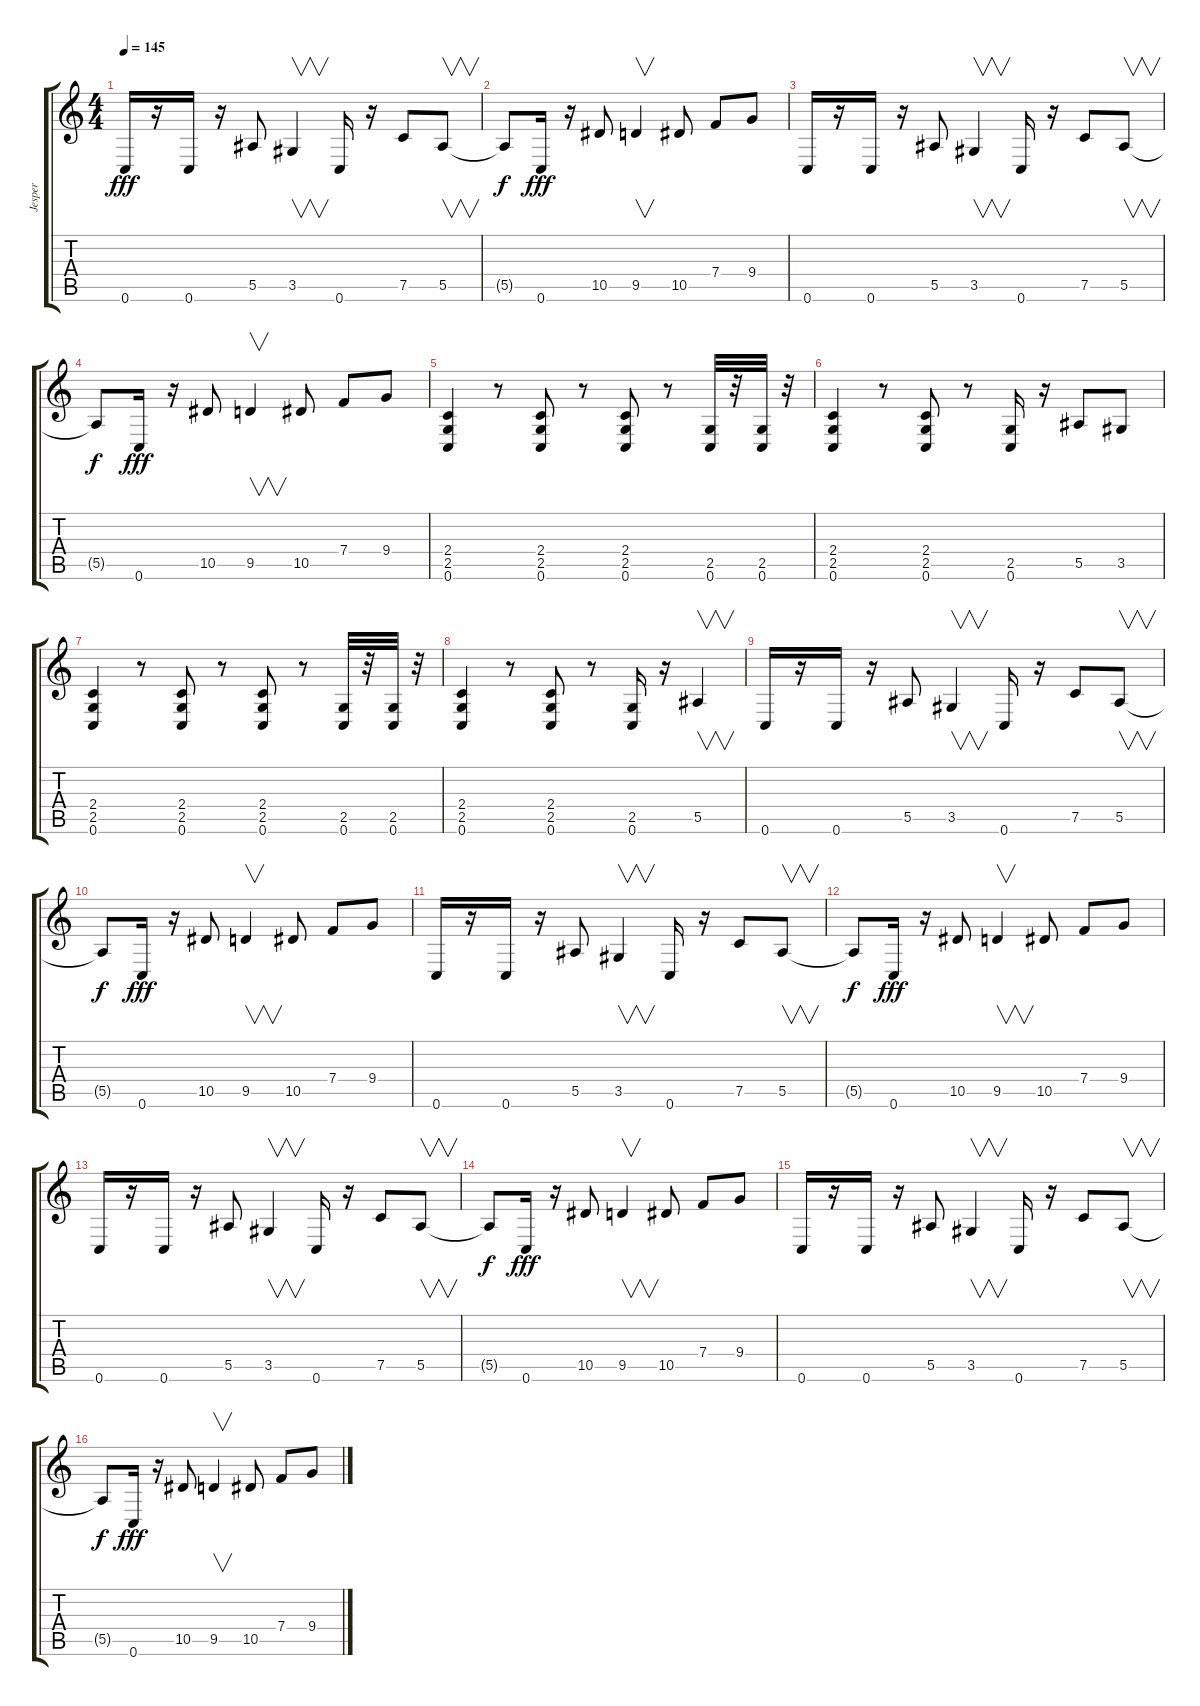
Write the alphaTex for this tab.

\track ("Jesper" "Jesper") {instrument overdrivenguitar}
\staff {score tabs}
\tuning (C4 G3 Eb3 Bb2 F2 C2) {hide}
\ts (4 4)
\tempo 145
\clef g2
\ks c
0.6.16{dy fff} r.16 0.6.16 r.16 5.5.8 3.5.4{v} 0.6.16 r.16 7.5.8 5.5.8{v} |
5.5{t}.8{dy f} 0.6.16{dy fff} r.16 10.5.8 9.5.4{v} 10.5.8 7.4.8 9.4.8 |
0.6.16 r.16 0.6.16 r.16 5.5.8 3.5.4{v} 0.6.16 r.16 7.5.8 5.5.8{v} |
5.5{t}.8{dy f} 0.6.16{dy fff} r.16 10.5.8 9.5.4{v} 10.5.8 7.4.8 9.4.8 |
(2.4 2.5 0.6).4 r.8 (2.4 2.5 0.6).8 r.8 (2.4 2.5 0.6).8 r.8 (2.5 0.6).32 r.32 (2.5 0.6).32 r.32 |
(2.4 2.5 0.6).4 r.8 (2.4 2.5 0.6).8 r.8 (2.5 0.6).16 r.16 5.5.8 3.5.8 |
(2.4 2.5 0.6).4 r.8 (2.4 2.5 0.6).8 r.8 (2.4 2.5 0.6).8 r.8 (2.5 0.6).32 r.32 (2.5 0.6).32 r.32 |
(2.4 2.5 0.6).4 r.8 (2.4 2.5 0.6).8 r.8 (2.5 0.6).16 r.16 5.5.4{v} |
0.6.16 r.16 0.6.16 r.16 5.5.8 3.5.4{v} 0.6.16 r.16 7.5.8 5.5.8{v} |
5.5{t}.8{dy f} 0.6.16{dy fff} r.16 10.5.8 9.5.4{v} 10.5.8 7.4.8 9.4.8 |
0.6.16 r.16 0.6.16 r.16 5.5.8 3.5.4{v} 0.6.16 r.16 7.5.8 5.5.8{v} |
5.5{t}.8{dy f} 0.6.16{dy fff} r.16 10.5.8 9.5.4{v} 10.5.8 7.4.8 9.4.8 |
0.6.16 r.16 0.6.16 r.16 5.5.8 3.5.4{v} 0.6.16 r.16 7.5.8 5.5.8{v} |
5.5{t}.8{dy f} 0.6.16{dy fff} r.16 10.5.8 9.5.4{v} 10.5.8 7.4.8 9.4.8 |
0.6.16 r.16 0.6.16 r.16 5.5.8 3.5.4{v} 0.6.16 r.16 7.5.8 5.5.8{v} |
5.5{t}.8{dy f} 0.6.16{dy fff} r.16 10.5.8 9.5.4{v} 10.5.8 7.4.8 9.4.8
